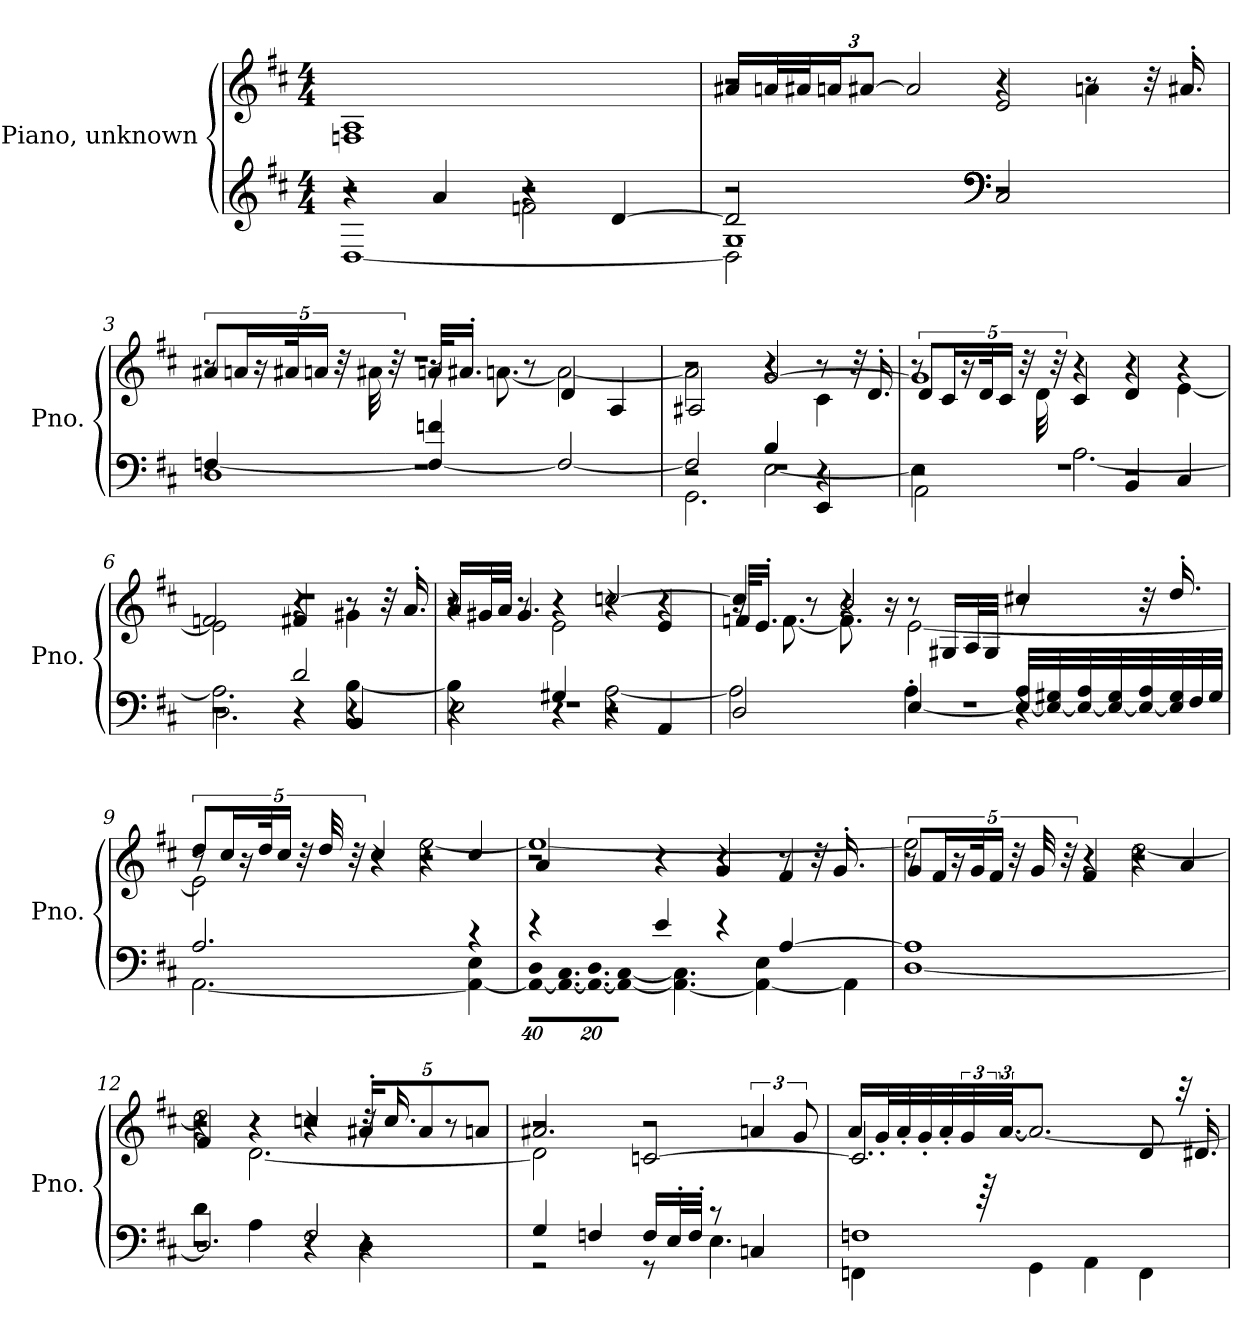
**kern	**kern
*part1	*part1
*staff2	*staff1
*I"Piano, unknown	*
*I'Pno.	*
*clefG2	*clefG2
*k[f#c#]	*k[f#c#]
*M4/4	*M4/4
*MM120	*MM120
=1	=1
*^	*
*	*^	*
*	*	*^	*
2r	2r	4r	[1D	1Fn 1A
.	.	4a/	.	.
4r	2fn\	2r	.	.
[4d/	.	.	.	.
=2	=2	=2	=2	=2
*	*	*	*	*^
*	*	*	*	*	*^
2d/]	1G	2r	2D\]	16a#X/LL	2r	2r
.	.	.	.	32an/L	.	.
.	.	.	.	32a#X/J	.	.
*	*	*	*	*Xbrackettup	*	*
.	.	.	.	24an/J	.	.
.	.	.	.	[12a#X/J	.	.
.	.	.	.	2a#/]	.	.
*clefF4	*	*	*	*	*	*
2r	.	2C#/	2r	.	4r	2e/
.	.	.	.	8r	4an\	.
.	.	.	.	32r	.	.
.	.	.	.	16.a#X'/	.	.
*	*	*v	*v	*	*	*
!!LO:LB:g=z	!!	!!
=3	=3	=3	=3	=3	=3
*	*	*	*	*	*brackettup
1r	[4Fn/	1D	1r	8r	10a#X/L
.	.	.	.	.	20an/L
.	.	.	.	16r	.
.	.	.	.	.	40a#X/K
.	.	.	.	.	20an/JJ
.	.	.	.	32r	.
.	.	.	.	32a#X\	.
.	.	.	.	.	40r
.	4F/_ 4fn/	.	.	16r	32an/KLL
.	.	.	.	.	16.a#X'/JJ
.	.	.	.	[8.an\	.
.	.	.	.	.	8r
.	2F/_	.	.	2a\_	4d/
.	.	.	.	.	4A/
=4	=4	=4	=4	=4	=4
*	*	*^	*	*	*
1r	2r	2F/]	2.GG\	2r	2a\]	2A#X/
.	[2E\	4B/	.	[2g/	4r	4r
.	.	4EE/	4r	.	4c#\	8r
.	.	.	.	.	.	32r
.	.	.	.	.	.	16.d'/
=5	=5	=5	=5	=5	=5	=5
1r	4E\]	2r	2AA\	1g]	8r	10d/L
.	.	.	.	.	.	20c#/L
.	.	.	.	.	16r	.
.	.	.	.	.	.	40d/K
.	.	.	.	.	.	20c#/JJ
.	.	.	.	.	32r	.
.	.	.	.	.	32d\	.
.	.	.	.	.	.	40r
.	[2.A\	.	.	.	4r	4c#/
.	.	4BB/	2r	.	4r	4d/
.	.	4C#/	.	.	[4e\	4r
!!LO:LB:g=z	!!	!!
=6	=6	=6	=6	=6	=6	=6
2r	2.A\]	2r	2.D\	1r	2e\]	2fn/
2d/	.	4r	.	.	4r	4f#X/
.	[4B\	4BB/	4r	.	4g#X\	8r
.	.	.	.	.	.	32r
.	.	.	.	.	.	16.a'/
=7	=7	=7	=7	=7	=7	=7
1r	4B\]	4r	2E\	8r	4r	16a/LL
.	.	.	.	.	.	32g#X/L
.	.	.	.	.	.	32a/JJJ
.	.	.	.	4.g#/	.	8r
.	4r	4G#X/	.	.	2e\	4r
.	2r	4r	[2A\	[2ccn/	.	4r
.	.	4AA/	.	.	4r	4e/
*	*	*v	*v	*	*	*
=8	=8	=8	=8	=8	=8
1r	2D/	2A\]	4cc/]	16r	32fn/KLL
.	.	.	.	.	16.e'/JJ
.	.	.	.	[8.f\	.
.	.	.	.	.	8r
.	.	.	2b/	8.f\]	4r
.	.	.	.	16r	.
.	[4E/	4A'\	.	[2e\	8r
.	.	.	.	.	16G#X/LL
.	.	.	.	.	32A/L
.	.	.	.	.	32G#/JJJ
.	32E/_ 32A/LLL	4r	4cc#X/	.	8r
.	32E/_ 32G#X/	.	.	.	.
.	32E/_ 32A/	.	.	.	.
.	32E/_ 32G#/	.	.	.	.
.	32E/_ 32A/	.	.	.	32r
.	32E/] 32G#/	.	.	.	16.dd'/
.	32F#/	.	.	.	.
.	32G#/JJJ	.	.	.	.
*	*v	*v	*	*	*
!!LO:LB:g=z	!!	!!
=9	=9	=9	=9	=9
2.A/	[2.AA\	8r	2e\]	10dd/L
.	.	.	.	20cc#/L
.	.	16r	.	.
.	.	.	.	40dd/K
.	.	.	.	20cc#/JJ
.	.	32r	.	.
.	.	32dd/	.	.
.	.	.	.	40r
.	.	4r	.	4cc#/
.	.	2r	[2ee\	4r
4r	4AA\_ 4E\	.	.	4cc#/
=10	=10	=10	=10	=10
*	*Xbrackettup	*	*	*
!	!LO:N:vis=32	!	!	!
4r	640%23AA\_ 640%23D\LLL	2r	1ee_	4a/
!	!LO:N:vis=64.	!	!	!
.	640%17AA\_ 640%17C#\L	.	.	.
!	!LO:N:vis=64.	!	!	!
.	640%17AA\_ 640%17D\J	.	.	.
!	!LO:N:vis=32	!	!	!
.	640%23AA\_ [640%23C#\JJJ	.	.	.
.	4.AA\_ 4.C#\]	.	.	.
4e/	.	.	.	4r
4r	4AA\_ 4E\	4r	.	4g/
[4A/	4AA\]	4f#/	.	8r
.	.	.	.	32r
.	.	.	.	16.g'/
=11	=11	=11	=11	=11
1A]	[1D	8r	2ee\]	10g/L
.	.	.	.	20f#/L
.	.	16r	.	.
.	.	.	.	40g/K
.	.	.	.	20f#/JJ
.	.	32r	.	.
.	.	32g/	.	.
.	.	.	.	40r
.	.	4r	.	4f#/
.	.	2r	[2dd\	4r
.	.	.	.	4a/
!!LO:LB:g=z
=12	=12	=12	=12	=12
*	*^	*	*	*^
2r	4d\	2.D/]	2r	2dd\]	4f#/	4r
.	4A\	.	.	.	4r	[2.d\
2F#/	4r	.	4r	2r	4ccn/	.
*	*	*	*	*	*Xbrackettup	*
.	4D\	4r	32r	.	20a#X'/KL	.
.	.	.	16.cc'/	.	.	.
.	.	.	.	.	10a#/	.
.	.	.	8r	.	.	.
.	.	.	.	.	10an/J	.
*	*v	*v	*	*	*	*
*	*	*	*	*v	*v
=13	=13	=13	=13	=13
4G/	2r	2r	2.a#X/	2d\]
4Fn/	.	.	.	.
16F/LL	8r	[2cn/	.	2r
32E'/L	.	.	.	.
32F'/JJJ	.	.	.	.
8r	4.E\	.	.	.
*	*	*	*brackettup	*
4Cn/	.	.	6an/	.
.	.	.	12g/	.
*	*	*	*v	*v
=14	=14	=14	=14
1Fn	4FFn\	2.c/]	16a/LL
.	.	.	32g'/L
.	.	.	32a'/
.	.	.	32g'/
.	.	.	32a'/
.	.	.	48g/JJJ
.	.	.	96r
.	.	.	[48.a/
.	4GG\	.	2.a/_
.	4AA\	.	.
.	4FF\	8d/	.
.	.	32r	.
.	.	16.d#X'/	.
*v	*v	*	*
*	*v	*v
=	=
*-	*-
